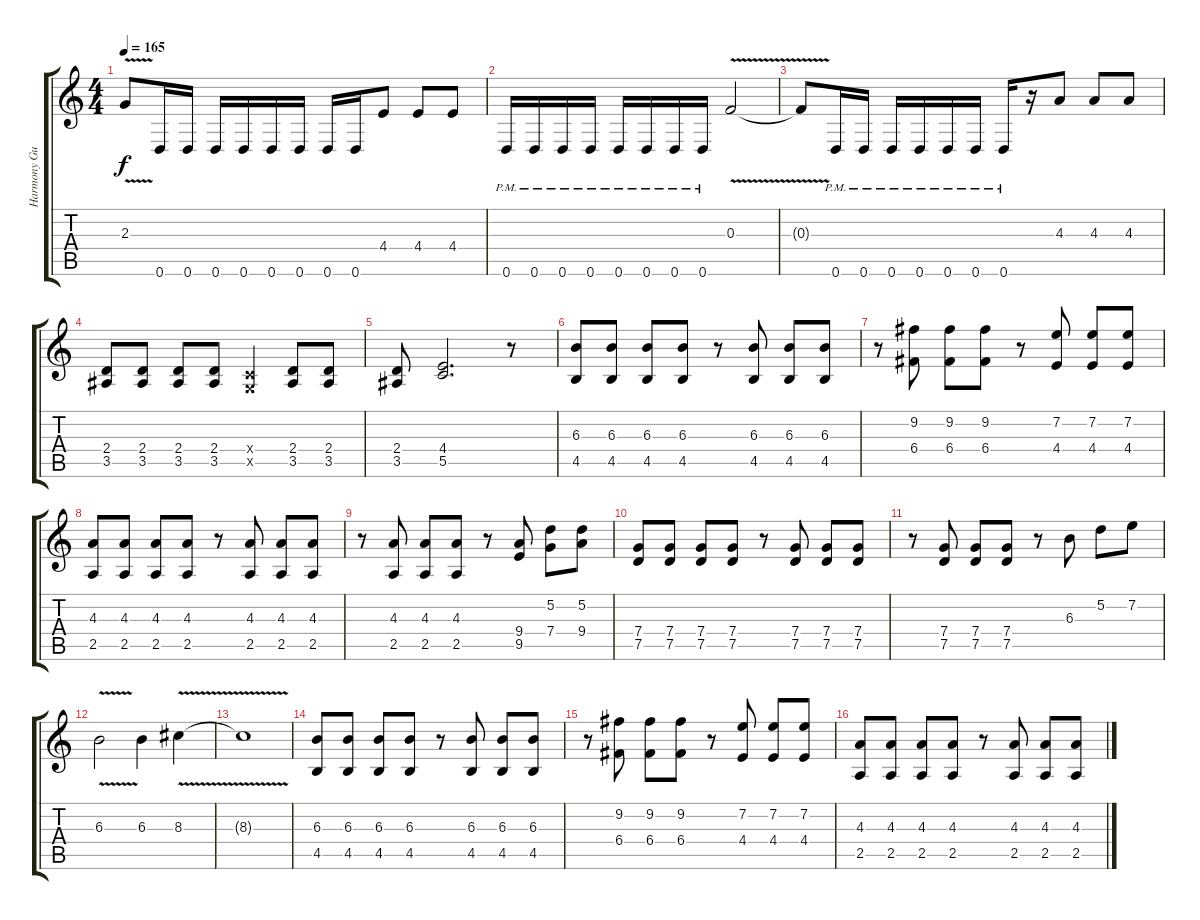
\track ("Harmony Guitar" "Harmony Gu") {instrument distortionguitar}
\staff {score tabs}
\tuning (D4 A3 F3 C3 G2 D2) {hide}
\ts (4 4)
\tempo 165
\clef g2
\ks c
2.3{v t}.8{dy f} 0.6.16 0.6.16 0.6.16 0.6.16 0.6.16 0.6.16 0.6.16 0.6.16 4.4.8 4.4.8 4.4.8 |
0.6{pm}.16 0.6{pm}.16 0.6{pm}.16 0.6{pm}.16 0.6{pm}.16 0.6{pm}.16 0.6{pm}.16 0.6{pm}.16 0.3{v}.2 |
0.3{v t}.8 0.6{pm}.16 0.6{pm}.16 0.6{pm}.16 0.6{pm}.16 0.6{pm}.16 0.6{pm}.16 0.6{pm}.16 r.16 4.3.8 4.3.8 4.3.8 |
(2.4 3.5).8 (2.4 3.5).8 (2.4 3.5).8 (2.4 3.5).8 (0.4{x} 0.5{x}).4 (2.4 3.5).8 (2.4 3.5).8 |
(2.4 3.5).8 (4.4 5.5).2{d} r.8 |
(6.3 4.5).8 (6.3 4.5).8 (6.3 4.5).8 (6.3 4.5).8 r.8 (6.3 4.5).8 (6.3 4.5).8 (6.3 4.5).8 |
r.8 (9.2 6.4).8 (9.2 6.4).8 (9.2 6.4).8 r.8 (7.2 4.4).8 (7.2 4.4).8 (7.2 4.4).8 |
(4.3 2.5).8 (4.3 2.5).8 (4.3 2.5).8 (4.3 2.5).8 r.8 (4.3 2.5).8 (4.3 2.5).8 (4.3 2.5).8 |
r.8 (4.3 2.5).8 (4.3 2.5).8 (4.3 2.5).8 r.8 (9.4 9.5).8 (5.2 7.4).8 (5.2 9.4).8 |
(7.4 7.5).8 (7.4 7.5).8 (7.4 7.5).8 (7.4 7.5).8 r.8 (7.4 7.5).8 (7.4 7.5).8 (7.4 7.5).8 |
r.8 (7.4 7.5).8 (7.4 7.5).8 (7.4 7.5).8 r.8 6.3.8 5.2.8 7.2.8 |
6.3{v}.2 6.3.4 8.3{v}.4 |
8.3{v t}.1 |
(6.3 4.5).8 (6.3 4.5).8 (6.3 4.5).8 (6.3 4.5).8 r.8 (6.3 4.5).8 (6.3 4.5).8 (6.3 4.5).8 |
r.8 (9.2 6.4).8 (9.2 6.4).8 (9.2 6.4).8 r.8 (7.2 4.4).8 (7.2 4.4).8 (7.2 4.4).8 |
(4.3 2.5).8 (4.3 2.5).8 (4.3 2.5).8 (4.3 2.5).8 r.8 (4.3 2.5).8 (4.3 2.5).8 (4.3 2.5).8
